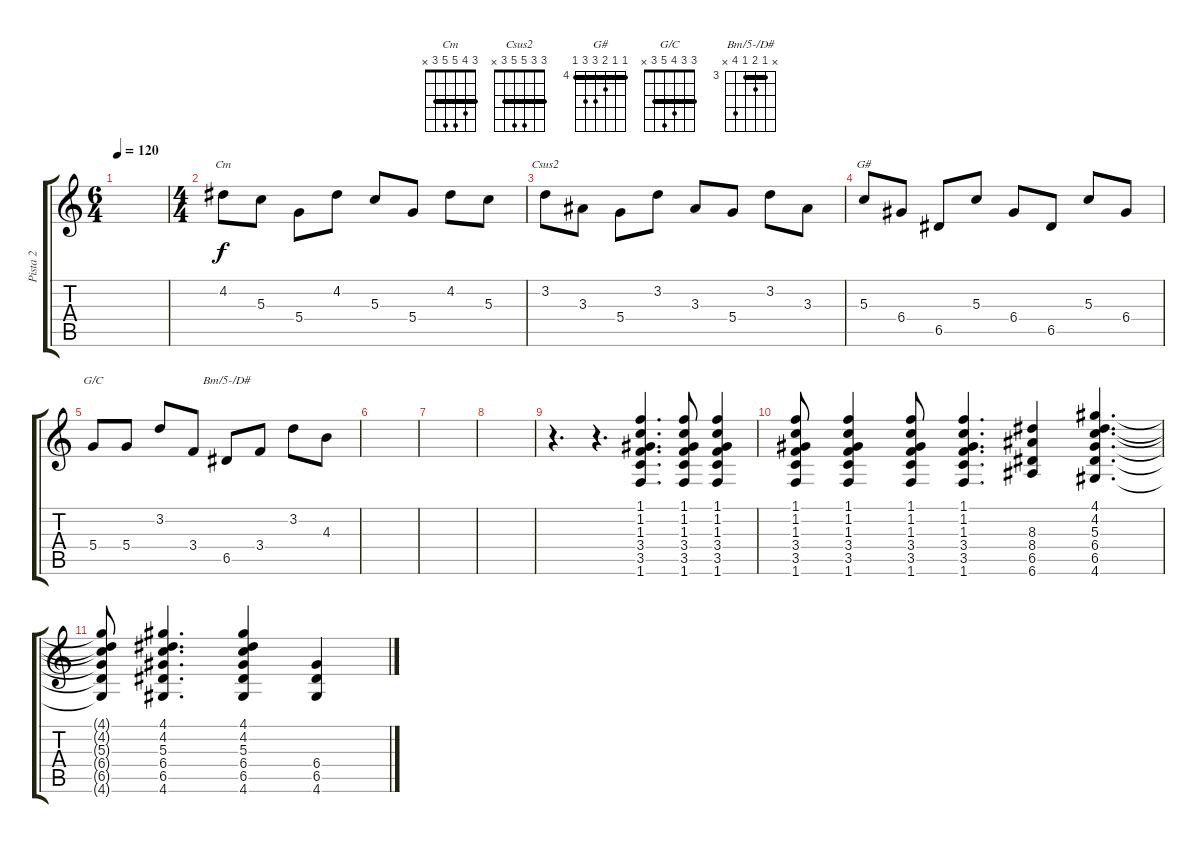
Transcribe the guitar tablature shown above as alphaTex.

\track ("Pista 2" "Pista 2") {instrument acousticguitarsteel}
\staff {score tabs}
\tuning (E4 B3 G3 D3 A2 E2) {hide}
\chord ("Cm" 3 4 5 5 3 x) {barre 3}
\chord ("Csus2" 3 3 5 5 3 x) {barre 3}
\chord ("G#" 4 4 5 6 6 4) {firstfret 4 barre 4}
\chord ("G/C" 3 3 4 5 3 x) {barre 3}
\chord ("Bm/5-/D#" x 3 4 3 6 x) {firstfret 3 barre 3}
\ts (6 4)
\tempo 120
\clef g2
\ks c
|
\ts (4 4)
4.2.8{ch "Cm"} 5.3.8 5.4.8 4.2.8 5.3.8 5.4.8 4.2.8 5.3.8 |
3.2.8{ch "Csus2"} 3.3.8 5.4.8 3.2.8 3.3.8 5.4.8 3.2.8 3.3.8 |
5.3.8{ch "G#"} 6.4.8 6.5.8 5.3.8 6.4.8 6.5.8 5.3.8 6.4.8 |
5.4.8{ch "G/C"} 5.4.8 3.2.8 3.4.8 6.5.8{ch "Bm/5-/D#"} 3.4.8 3.2.8 4.3.8 |
|
|
|
r.4{d} r.4{d} (1.1 1.2 1.3 3.4 3.5 1.6).4{d} (1.1 1.2 1.3 3.4 3.5 1.6).8 (1.1 1.2 1.3 3.4 3.5 1.6).4 |
(1.1 1.2 1.3 3.4 3.5 1.6).8 (1.1 1.2 1.3 3.4 3.5 1.6).4 (1.1 1.2 1.3 3.4 3.5 1.6).8 (1.1 1.2 1.3 3.4 3.5 1.6).4{d} (8.3 8.4 6.5 6.6).4 (4.1 4.2 5.3 6.4 6.5 4.6).4{d} |
(4.1{t} 4.2{t} 5.3{t} 6.4{t} 6.5{t} 4.6{t}).8 (4.1 4.2 5.3 6.4 6.5 4.6).4{d} (4.1 4.2 5.3 6.4 6.5 4.6).4 (6.4 6.5 4.6).4
